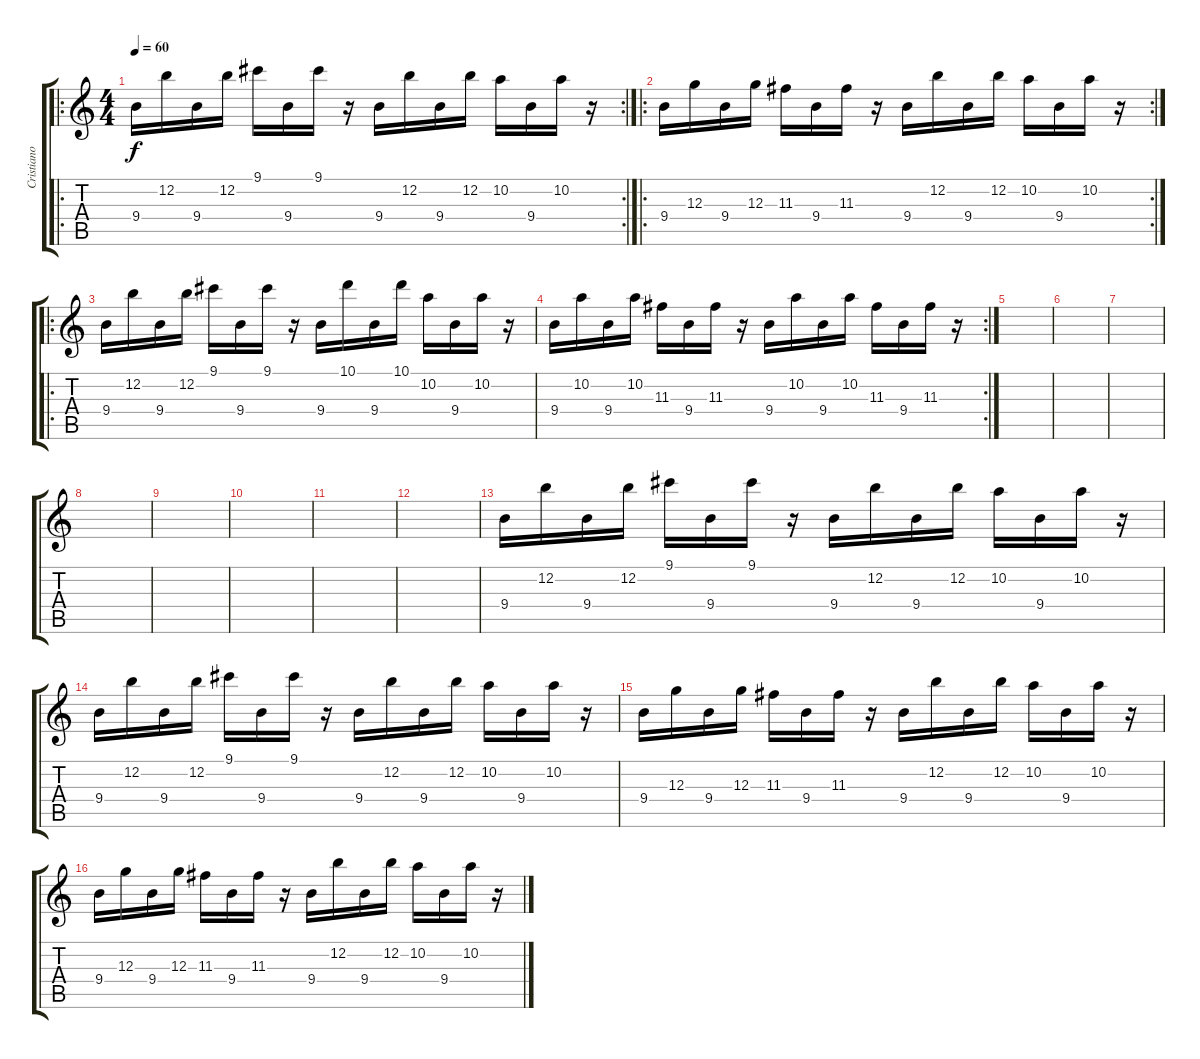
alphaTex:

\track ("Cristiano Migliore" "Cristiano ") {instrument electricguitarjazz}
\staff {score tabs}
\tuning (E4 B3 G3 D3 A2 D2) {hide}
\ro
\rc 2
\ts (4 4)
\tempo 60
\clef g2
\ks c
9.4.16{dy f instrument electricguitarjazz} 12.2.16 9.4.16 12.2.16 9.1.16 9.4.16 9.1.16 r.16 9.4.16 12.2.16 9.4.16 12.2.16 10.2.16 9.4.16 10.2.16 r.16 |
\ro
\rc 2
9.4.16 12.3.16 9.4.16 12.3.16 11.3.16 9.4.16 11.3.16 r.16 9.4.16 12.2.16 9.4.16 12.2.16 10.2.16 9.4.16 10.2.16 r.16 |
\ro
9.4.16 12.2.16 9.4.16 12.2.16 9.1.16 9.4.16 9.1.16 r.16 9.4.16 10.1.16 9.4.16 10.1.16 10.2.16 9.4.16 10.2.16 r.16 |
\rc 2
9.4.16 10.2.16 9.4.16 10.2.16 11.3.16 9.4.16 11.3.16 r.16 9.4.16 10.2.16 9.4.16 10.2.16 11.3.16 9.4.16 11.3.16 r.16 |
|
|
|
|
|
|
|
|
9.4.16 12.2.16 9.4.16 12.2.16 9.1.16 9.4.16 9.1.16 r.16 9.4.16 12.2.16 9.4.16 12.2.16 10.2.16 9.4.16 10.2.16 r.16 |
9.4.16 12.2.16 9.4.16 12.2.16 9.1.16 9.4.16 9.1.16 r.16 9.4.16 12.2.16 9.4.16 12.2.16 10.2.16 9.4.16 10.2.16 r.16 |
9.4.16 12.3.16 9.4.16 12.3.16 11.3.16 9.4.16 11.3.16 r.16 9.4.16 12.2.16 9.4.16 12.2.16 10.2.16 9.4.16 10.2.16 r.16 |
9.4.16 12.3.16 9.4.16 12.3.16 11.3.16 9.4.16 11.3.16 r.16 9.4.16 12.2.16 9.4.16 12.2.16 10.2.16 9.4.16 10.2.16 r.16
